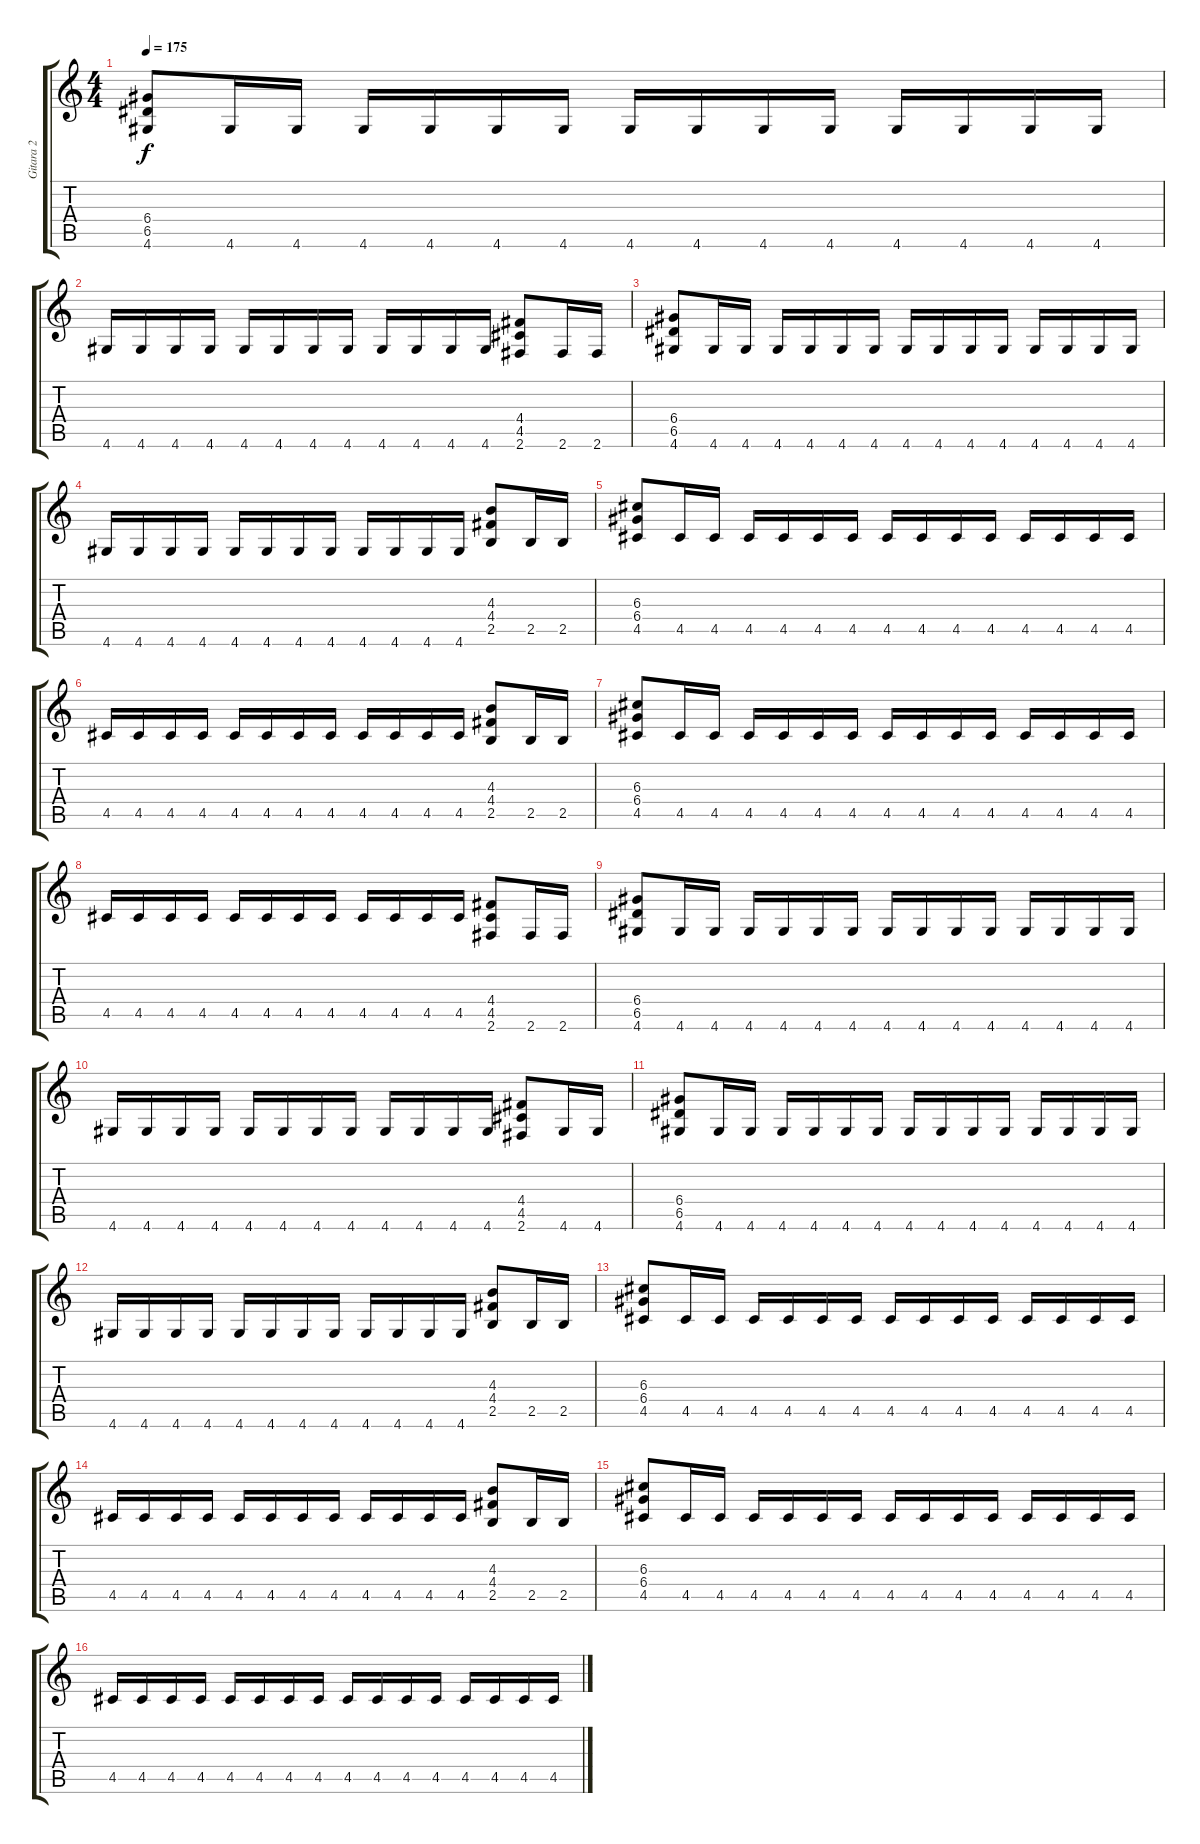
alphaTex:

\track ("Gitara 2" "Gitara 2") {instrument distortionguitar}
\staff {score tabs}
\tuning (E4 B3 G3 D3 A2 E2) {hide}
\ts (4 4)
\tempo 175
\clef g2
\ks c
(6.4 6.5 4.6).8{dy f} 4.6.16 4.6.16 4.6.16 4.6.16 4.6.16 4.6.16 4.6.16 4.6.16 4.6.16 4.6.16 4.6.16 4.6.16 4.6.16 4.6.16 |
4.6.16 4.6.16 4.6.16 4.6.16 4.6.16 4.6.16 4.6.16 4.6.16 4.6.16 4.6.16 4.6.16 4.6.16 (4.4 4.5 2.6).8 2.6.16 2.6.16 |
(6.4 6.5 4.6).8 4.6.16 4.6.16 4.6.16 4.6.16 4.6.16 4.6.16 4.6.16 4.6.16 4.6.16 4.6.16 4.6.16 4.6.16 4.6.16 4.6.16 |
4.6.16 4.6.16 4.6.16 4.6.16 4.6.16 4.6.16 4.6.16 4.6.16 4.6.16 4.6.16 4.6.16 4.6.16 (4.3 4.4 2.5).8 2.5.16 2.5.16 |
(6.3 6.4 4.5).8 4.5.16 4.5.16 4.5.16 4.5.16 4.5.16 4.5.16 4.5.16 4.5.16 4.5.16 4.5.16 4.5.16 4.5.16 4.5.16 4.5.16 |
4.5.16 4.5.16 4.5.16 4.5.16 4.5.16 4.5.16 4.5.16 4.5.16 4.5.16 4.5.16 4.5.16 4.5.16 (4.3 4.4 2.5).8 2.5.16 2.5.16 |
(6.3 6.4 4.5).8 4.5.16 4.5.16 4.5.16 4.5.16 4.5.16 4.5.16 4.5.16 4.5.16 4.5.16 4.5.16 4.5.16 4.5.16 4.5.16 4.5.16 |
4.5.16 4.5.16 4.5.16 4.5.16 4.5.16 4.5.16 4.5.16 4.5.16 4.5.16 4.5.16 4.5.16 4.5.16 (4.4 4.5 2.6).8 2.6.16 2.6.16 |
(6.4 6.5 4.6).8 4.6.16 4.6.16 4.6.16 4.6.16 4.6.16 4.6.16 4.6.16 4.6.16 4.6.16 4.6.16 4.6.16 4.6.16 4.6.16 4.6.16 |
4.6.16 4.6.16 4.6.16 4.6.16 4.6.16 4.6.16 4.6.16 4.6.16 4.6.16 4.6.16 4.6.16 4.6.16 (4.4 4.5 2.6).8 4.6.16 4.6.16 |
(6.4 6.5 4.6).8 4.6.16 4.6.16 4.6.16 4.6.16 4.6.16 4.6.16 4.6.16 4.6.16 4.6.16 4.6.16 4.6.16 4.6.16 4.6.16 4.6.16 |
4.6.16 4.6.16 4.6.16 4.6.16 4.6.16 4.6.16 4.6.16 4.6.16 4.6.16 4.6.16 4.6.16 4.6.16 (4.3 4.4 2.5).8 2.5.16 2.5.16 |
(6.3 6.4 4.5).8 4.5.16 4.5.16 4.5.16 4.5.16 4.5.16 4.5.16 4.5.16 4.5.16 4.5.16 4.5.16 4.5.16 4.5.16 4.5.16 4.5.16 |
4.5.16 4.5.16 4.5.16 4.5.16 4.5.16 4.5.16 4.5.16 4.5.16 4.5.16 4.5.16 4.5.16 4.5.16 (4.3 4.4 2.5).8 2.5.16 2.5.16 |
(6.3 6.4 4.5).8 4.5.16 4.5.16 4.5.16 4.5.16 4.5.16 4.5.16 4.5.16 4.5.16 4.5.16 4.5.16 4.5.16 4.5.16 4.5.16 4.5.16 |
4.5.16 4.5.16 4.5.16 4.5.16 4.5.16 4.5.16 4.5.16 4.5.16 4.5.16 4.5.16 4.5.16 4.5.16 4.5.16 4.5.16 4.5.16 4.5.16
